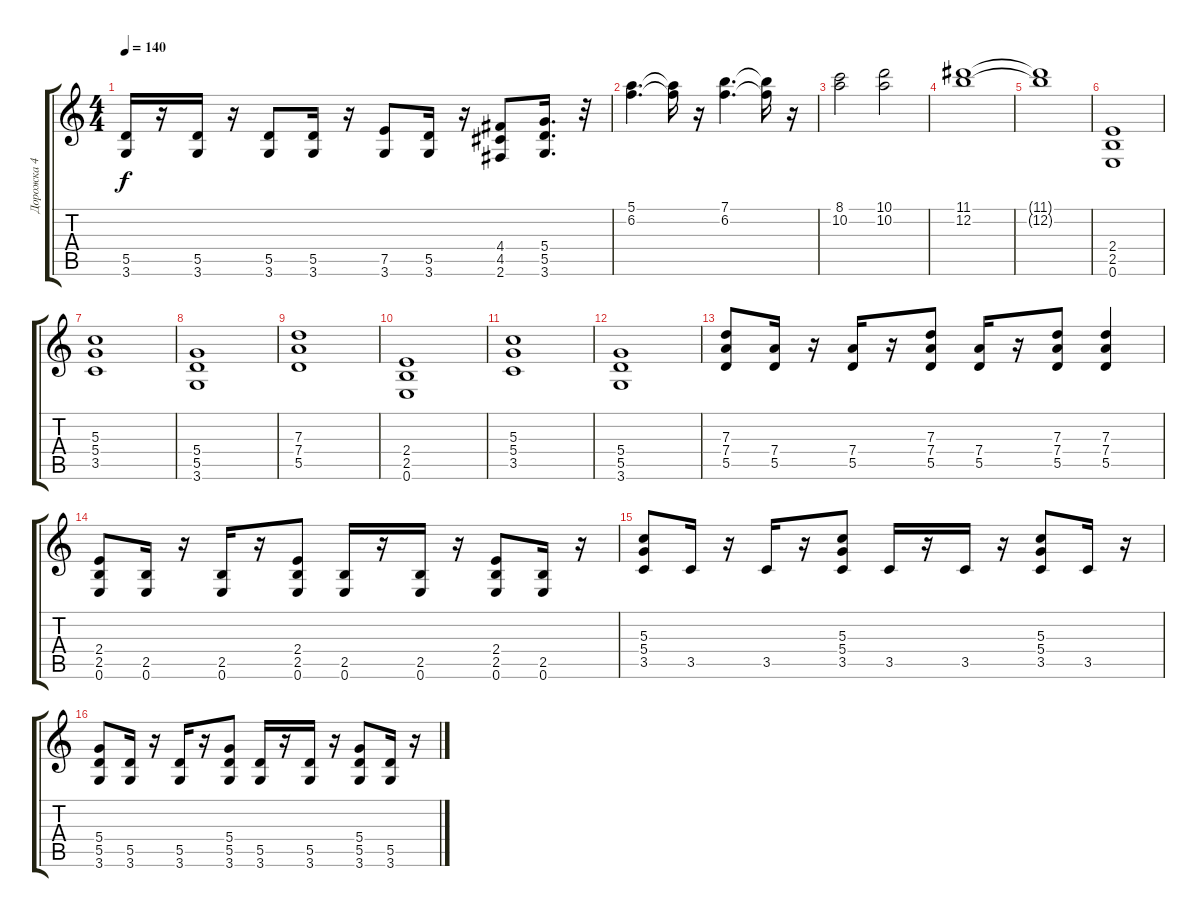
\track ("Дорожка 4" "Дорожка 4") {instrument distortionguitar}
\staff {score tabs}
\tuning (E4 B3 G3 D3 A2 E2) {hide}
\ts (4 4)
\tempo 140
\clef g2
\ks c
(5.5 3.6).16{dy f} r.16 (5.5 3.6).16 r.16 (5.5 3.6).8 (5.5 3.6).16 r.16 (7.5 3.6).8 (5.5 3.6).16 r.16 (4.4 4.5 2.6).8 (5.4 5.5 3.6).16{d} r.32 |
(5.1 6.2).4{d} (5.1{t} 6.2{t}).16 r.16 (7.1 6.2).4{d} (7.1{t} 6.2{t}).16 r.16 |
(8.1 10.2).2 (10.1 10.2).2 |
(11.1 12.2).1 |
(11.1{t} 12.2{t}).1 |
(2.4 2.5 0.6).1 |
(5.3 5.4 3.5).1 |
(5.4 5.5 3.6).1 |
(7.3 7.4 5.5).1 |
(2.4 2.5 0.6).1 |
(5.3 5.4 3.5).1 |
(5.4 5.5 3.6).1 |
(7.3 7.4 5.5).8 (7.4 5.5).16 r.16 (7.4 5.5).16 r.16 (7.3 7.4 5.5).8 (7.4 5.5).16 r.16 (7.3 7.4 5.5).8 (7.3 7.4 5.5).4 |
(2.4 2.5 0.6).8 (2.5 0.6).16 r.16 (2.5 0.6).16 r.16 (2.4 2.5 0.6).8 (2.5 0.6).16 r.16 (2.5 0.6).16 r.16 (2.4 2.5 0.6).8 (2.5 0.6).16 r.16 |
(5.3 5.4 3.5).8 3.5.16 r.16 3.5.16 r.16 (5.3 5.4 3.5).8 3.5.16 r.16 3.5.16 r.16 (5.3 5.4 3.5).8 3.5.16 r.16 |
(5.4 5.5 3.6).8 (5.5 3.6).16 r.16 (5.5 3.6).16 r.16 (5.4 5.5 3.6).8 (5.5 3.6).16 r.16 (5.5 3.6).16 r.16 (5.4 5.5 3.6).8 (5.5 3.6).16 r.16
